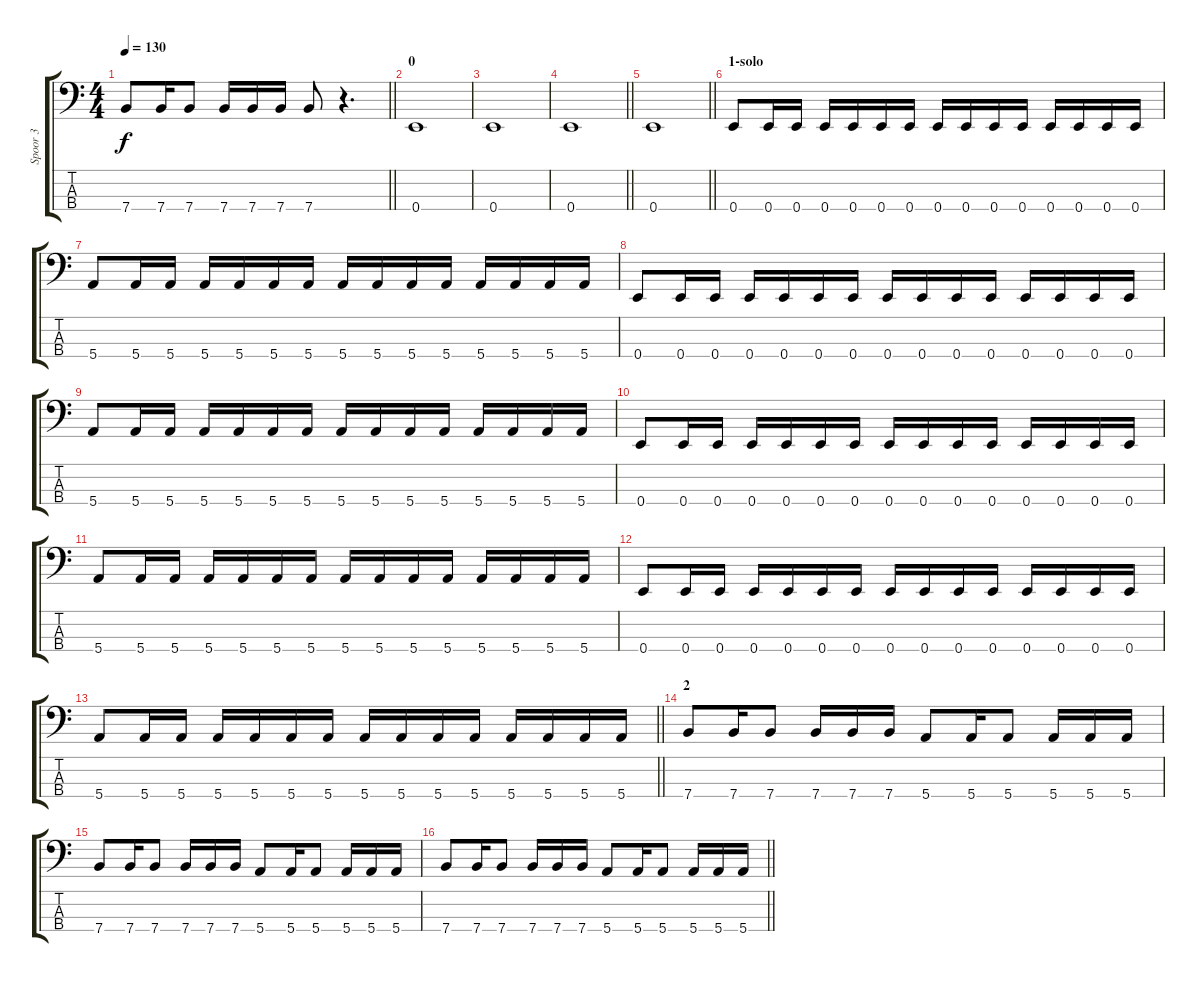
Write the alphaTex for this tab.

\track ("Spoor 3" "Spoor 3") {instrument electricbassfinger}
\staff {score tabs}
\tuning (G2 D2 A1 E1) {hide}
\ts (4 4)
\tempo 130
\clef f4
\barLineRight lightlight
\ks c
7.4.8{dy f} 7.4.16 7.4.8 7.4.16 7.4.16 7.4.16 7.4.8 r.4{d} |
\section ("" "0")
0.4.1 |
0.4.1 |
\barLineRight lightlight
0.4.1 |
\barLineRight lightlight
0.4.1 |
\section ("" "1-solo")
0.4.8 0.4.16 0.4.16 0.4.16 0.4.16 0.4.16 0.4.16 0.4.16 0.4.16 0.4.16 0.4.16 0.4.16 0.4.16 0.4.16 0.4.16 |
5.4.8 5.4.16 5.4.16 5.4.16 5.4.16 5.4.16 5.4.16 5.4.16 5.4.16 5.4.16 5.4.16 5.4.16 5.4.16 5.4.16 5.4.16 |
0.4.8 0.4.16 0.4.16 0.4.16 0.4.16 0.4.16 0.4.16 0.4.16 0.4.16 0.4.16 0.4.16 0.4.16 0.4.16 0.4.16 0.4.16 |
5.4.8 5.4.16 5.4.16 5.4.16 5.4.16 5.4.16 5.4.16 5.4.16 5.4.16 5.4.16 5.4.16 5.4.16 5.4.16 5.4.16 5.4.16 |
0.4.8 0.4.16 0.4.16 0.4.16 0.4.16 0.4.16 0.4.16 0.4.16 0.4.16 0.4.16 0.4.16 0.4.16 0.4.16 0.4.16 0.4.16 |
5.4.8 5.4.16 5.4.16 5.4.16 5.4.16 5.4.16 5.4.16 5.4.16 5.4.16 5.4.16 5.4.16 5.4.16 5.4.16 5.4.16 5.4.16 |
0.4.8 0.4.16 0.4.16 0.4.16 0.4.16 0.4.16 0.4.16 0.4.16 0.4.16 0.4.16 0.4.16 0.4.16 0.4.16 0.4.16 0.4.16 |
\barLineRight lightlight
5.4.8 5.4.16 5.4.16 5.4.16 5.4.16 5.4.16 5.4.16 5.4.16 5.4.16 5.4.16 5.4.16 5.4.16 5.4.16 5.4.16 5.4.16 |
\section ("" "2")
7.4.8 7.4.16 7.4.8 7.4.16 7.4.16 7.4.16 5.4.8 5.4.16 5.4.8 5.4.16 5.4.16 5.4.16 |
7.4.8 7.4.16 7.4.8 7.4.16 7.4.16 7.4.16 5.4.8 5.4.16 5.4.8 5.4.16 5.4.16 5.4.16 |
\barLineRight lightlight
7.4.8 7.4.16 7.4.8 7.4.16 7.4.16 7.4.16 5.4.8 5.4.16 5.4.8 5.4.16 5.4.16 5.4.16
